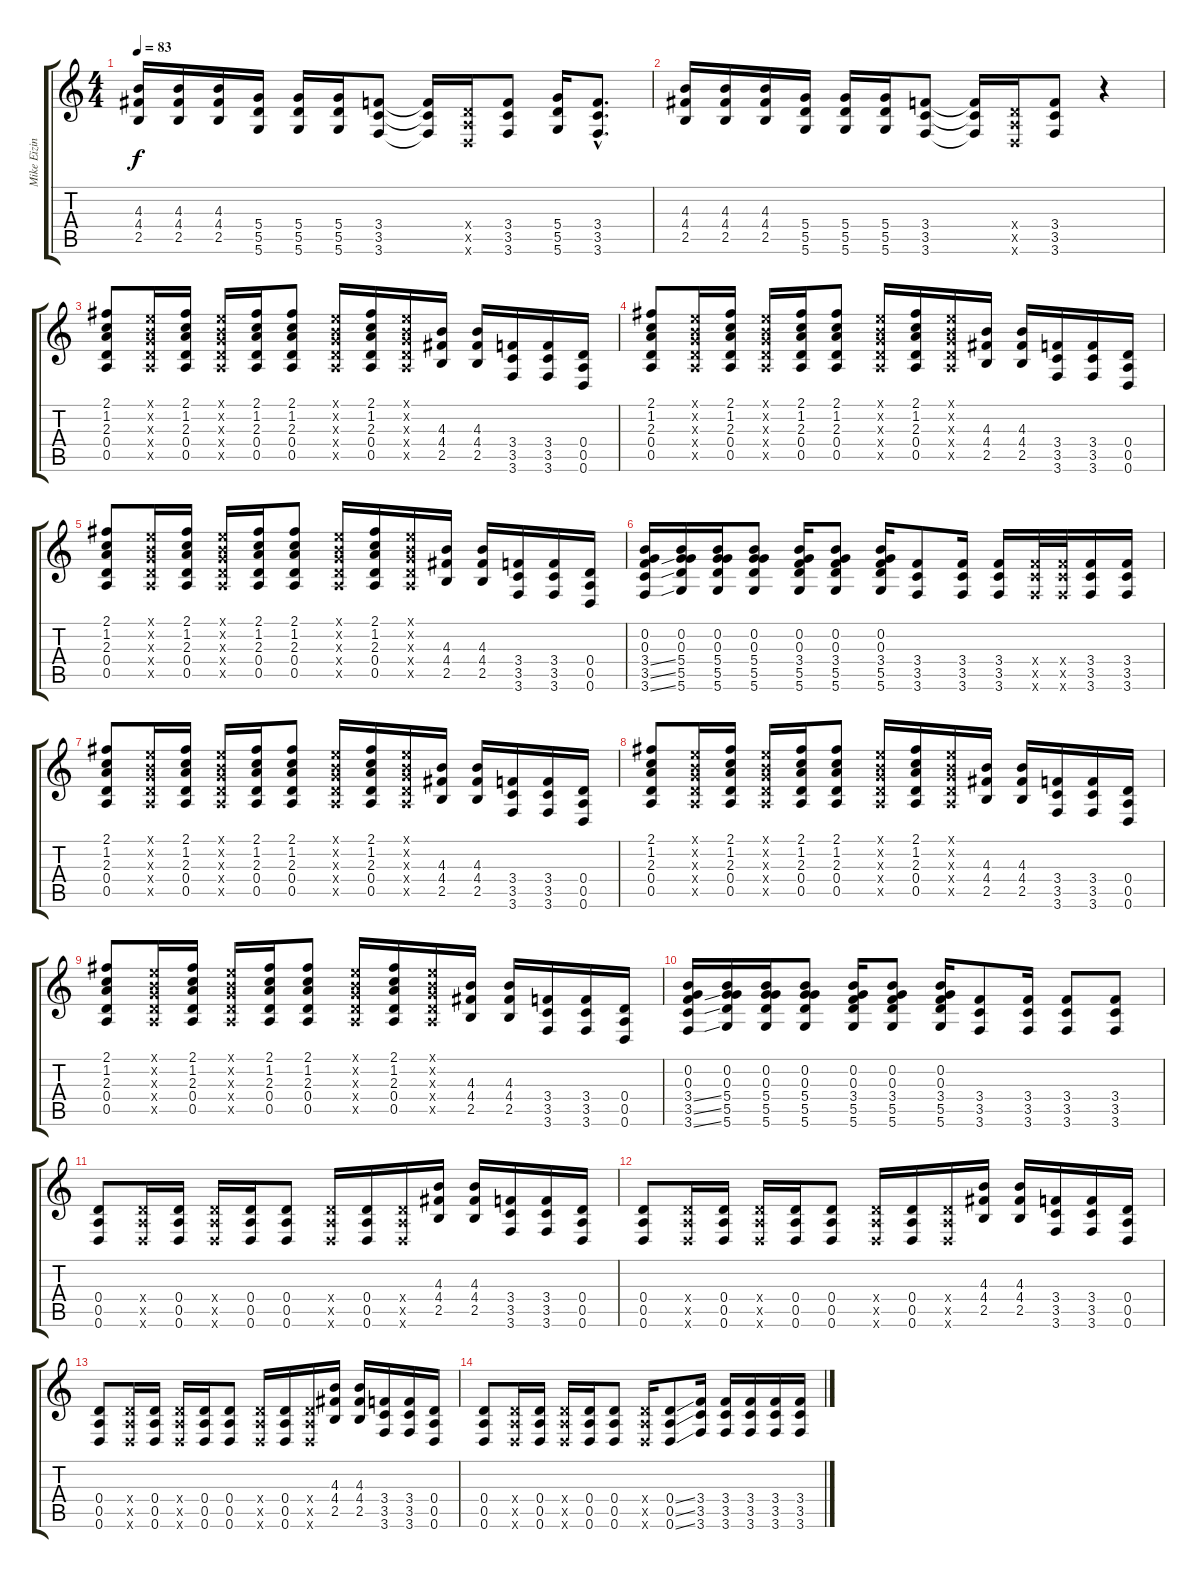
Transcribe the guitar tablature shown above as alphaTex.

\track ("Mike Eizinger again" "Mike Eizin") {instrument overdrivenguitar}
\staff {score tabs}
\tuning (E4 B3 G3 D3 A2 D2) {hide}
\ts (4 4)
\tempo 83
\clef g2
\ks c
(4.3 4.4 2.5).16{dy f} (4.3 4.4 2.5).16 (4.3 4.4 2.5).16 (5.4 5.5 5.6).16 (5.4 5.5 5.6).16 (5.4 5.5 5.6).16 (3.4 3.5 3.6).8 (3.4{t} 3.5{t} 3.6{t}).16 (0.4{x} 0.5{x} 0.6{x}).16 (3.4 3.5 3.6).8 (5.4 5.5 5.6).16 (3.4{hac} 3.5{hac} 3.6{hac}).8{d} |
(4.3 4.4 2.5).16 (4.3 4.4 2.5).16 (4.3 4.4 2.5).16 (5.4 5.5 5.6).16 (5.4 5.5 5.6).16 (5.4 5.5 5.6).16 (3.4 3.5 3.6).8 (3.4{t} 3.5{t} 3.6{t}).16 (0.4{x} 0.5{x} 0.6{x}).16 (3.4 3.5 3.6).8 r.4 |
(2.1 1.2 2.3 0.4 0.5).8 (0.1{x} 0.2{x} 0.3{x} 0.4{x} 0.5{x}).16 (2.1 1.2 2.3 0.4 0.5).16 (0.1{x} 0.2{x} 0.3{x} 0.4{x} 0.5{x}).16 (2.1 1.2 2.3 0.4 0.5).16 (2.1 1.2 2.3 0.4 0.5).8 (0.1{x} 0.2{x} 0.3{x} 0.4{x} 0.5{x}).16 (2.1 1.2 2.3 0.4 0.5).16 (0.1{x} 0.2{x} 0.3{x} 0.4{x} 0.5{x}).16 (4.3 4.4 2.5).16 (4.3 4.4 2.5).16 (3.4 3.5 3.6).16 (3.4 3.5 3.6).16 (0.4 0.5 0.6).16 |
(2.1 1.2 2.3 0.4 0.5).8 (0.1{x} 0.2{x} 0.3{x} 0.4{x} 0.5{x}).16 (2.1 1.2 2.3 0.4 0.5).16 (0.1{x} 0.2{x} 0.3{x} 0.4{x} 0.5{x}).16 (2.1 1.2 2.3 0.4 0.5).16 (2.1 1.2 2.3 0.4 0.5).8 (0.1{x} 0.2{x} 0.3{x} 0.4{x} 0.5{x}).16 (2.1 1.2 2.3 0.4 0.5).16 (0.1{x} 0.2{x} 0.3{x} 0.4{x} 0.5{x}).16 (4.3 4.4 2.5).16 (4.3 4.4 2.5).16 (3.4 3.5 3.6).16 (3.4 3.5 3.6).16 (0.4 0.5 0.6).16 |
(2.1 1.2 2.3 0.4 0.5).8 (0.1{x} 0.2{x} 0.3{x} 0.4{x} 0.5{x}).16 (2.1 1.2 2.3 0.4 0.5).16 (0.1{x} 0.2{x} 0.3{x} 0.4{x} 0.5{x}).16 (2.1 1.2 2.3 0.4 0.5).16 (2.1 1.2 2.3 0.4 0.5).8 (0.1{x} 0.2{x} 0.3{x} 0.4{x} 0.5{x}).16 (2.1 1.2 2.3 0.4 0.5).16 (0.1{x} 0.2{x} 0.3{x} 0.4{x} 0.5{x}).16 (4.3 4.4 2.5).16 (4.3 4.4 2.5).16 (3.4 3.5 3.6).16 (3.4 3.5 3.6).16 (0.4 0.5 0.6).16 |
(0.2 0.3 3.4{ss} 3.5{ss} 3.6{ss}).16 (0.2 0.3 5.4 5.5 5.6).16 (0.2 0.3 5.4 5.5 5.6).16 (0.2 0.3 5.4 5.5 5.6).8 (0.2 0.3 3.4 5.5 5.6).16 (0.2 0.3 3.4 5.5 5.6).8 (0.2 0.3 3.4 5.5 5.6).16 (3.4 3.5 3.6).8 (3.4 3.5 3.6).16 (3.4 3.5 3.6).16 (3.4{x} 3.5{x} 3.6{x}).32 (3.4{x} 3.5{x} 3.6{x}).32 (3.4 3.5 3.6).16 (3.4 3.5 3.6).16 |
(2.1 1.2 2.3 0.4 0.5).8 (0.1{x} 0.2{x} 0.3{x} 0.4{x} 0.5{x}).16 (2.1 1.2 2.3 0.4 0.5).16 (0.1{x} 0.2{x} 0.3{x} 0.4{x} 0.5{x}).16 (2.1 1.2 2.3 0.4 0.5).16 (2.1 1.2 2.3 0.4 0.5).8 (0.1{x} 0.2{x} 0.3{x} 0.4{x} 0.5{x}).16 (2.1 1.2 2.3 0.4 0.5).16 (0.1{x} 0.2{x} 0.3{x} 0.4{x} 0.5{x}).16 (4.3 4.4 2.5).16 (4.3 4.4 2.5).16 (3.4 3.5 3.6).16 (3.4 3.5 3.6).16 (0.4 0.5 0.6).16 |
(2.1 1.2 2.3 0.4 0.5).8 (0.1{x} 0.2{x} 0.3{x} 0.4{x} 0.5{x}).16 (2.1 1.2 2.3 0.4 0.5).16 (0.1{x} 0.2{x} 0.3{x} 0.4{x} 0.5{x}).16 (2.1 1.2 2.3 0.4 0.5).16 (2.1 1.2 2.3 0.4 0.5).8 (0.1{x} 0.2{x} 0.3{x} 0.4{x} 0.5{x}).16 (2.1 1.2 2.3 0.4 0.5).16 (0.1{x} 0.2{x} 0.3{x} 0.4{x} 0.5{x}).16 (4.3 4.4 2.5).16 (4.3 4.4 2.5).16 (3.4 3.5 3.6).16 (3.4 3.5 3.6).16 (0.4 0.5 0.6).16 |
(2.1 1.2 2.3 0.4 0.5).8 (0.1{x} 0.2{x} 0.3{x} 0.4{x} 0.5{x}).16 (2.1 1.2 2.3 0.4 0.5).16 (0.1{x} 0.2{x} 0.3{x} 0.4{x} 0.5{x}).16 (2.1 1.2 2.3 0.4 0.5).16 (2.1 1.2 2.3 0.4 0.5).8 (0.1{x} 0.2{x} 0.3{x} 0.4{x} 0.5{x}).16 (2.1 1.2 2.3 0.4 0.5).16 (0.1{x} 0.2{x} 0.3{x} 0.4{x} 0.5{x}).16 (4.3 4.4 2.5).16 (4.3 4.4 2.5).16 (3.4 3.5 3.6).16 (3.4 3.5 3.6).16 (0.4 0.5 0.6).16 |
(0.2 0.3 3.4{ss} 3.5{ss} 3.6{ss}).16 (0.2 0.3 5.4 5.5 5.6).16 (0.2 0.3 5.4 5.5 5.6).16 (0.2 0.3 5.4 5.5 5.6).8 (0.2 0.3 3.4 5.5 5.6).16 (0.2 0.3 3.4 5.5 5.6).8 (0.2 0.3 3.4 5.5 5.6).16 (3.4 3.5 3.6).8 (3.4 3.5 3.6).16 (3.4 3.5 3.6).8 (3.4 3.5 3.6).8 |
(0.4 0.5 0.6).8 (0.4{x} 0.5{x} 0.6{x}).16 (0.4 0.5 0.6).16 (0.4{x} 0.5{x} 0.6{x}).16 (0.4 0.5 0.6).16 (0.4 0.5 0.6).8 (0.4{x} 0.5{x} 0.6{x}).16 (0.4 0.5 0.6).16 (0.4{x} 0.5{x} 0.6{x}).16 (4.3 4.4 2.5).16 (4.3 4.4 2.5).16 (3.4 3.5 3.6).16 (3.4 3.5 3.6).16 (0.4 0.5 0.6).16 |
(0.4 0.5 0.6).8 (0.4{x} 0.5{x} 0.6{x}).16 (0.4 0.5 0.6).16 (0.4{x} 0.5{x} 0.6{x}).16 (0.4 0.5 0.6).16 (0.4 0.5 0.6).8 (0.4{x} 0.5{x} 0.6{x}).16 (0.4 0.5 0.6).16 (0.4{x} 0.5{x} 0.6{x}).16 (4.3 4.4 2.5).16 (4.3 4.4 2.5).16 (3.4 3.5 3.6).16 (3.4 3.5 3.6).16 (0.4 0.5 0.6).16 |
(0.4 0.5 0.6).8 (0.4{x} 0.5{x} 0.6{x}).16 (0.4 0.5 0.6).16 (0.4{x} 0.5{x} 0.6{x}).16 (0.4 0.5 0.6).16 (0.4 0.5 0.6).8 (0.4{x} 0.5{x} 0.6{x}).16 (0.4 0.5 0.6).16 (0.4{x} 0.5{x} 0.6{x}).16 (4.3 4.4 2.5).16 (4.3 4.4 2.5).16 (3.4 3.5 3.6).16 (3.4 3.5 3.6).16 (0.4 0.5 0.6).16 |
(0.4 0.5 0.6).8 (0.4{x} 0.5{x} 0.6{x}).16 (0.4 0.5 0.6).16 (0.4{x} 0.5{x} 0.6{x}).16 (0.4 0.5 0.6).16 (0.4 0.5 0.6).8 (0.4{x} 0.5{x} 0.6{x}).16 (0.4{ss} 0.5{ss} 0.6{ss}).8 (3.4 3.5 3.6).16 (3.4 3.5 3.6).16 (3.4 3.5 3.6).16 (3.4 3.5 3.6).16 (3.4 3.5 3.6).16
